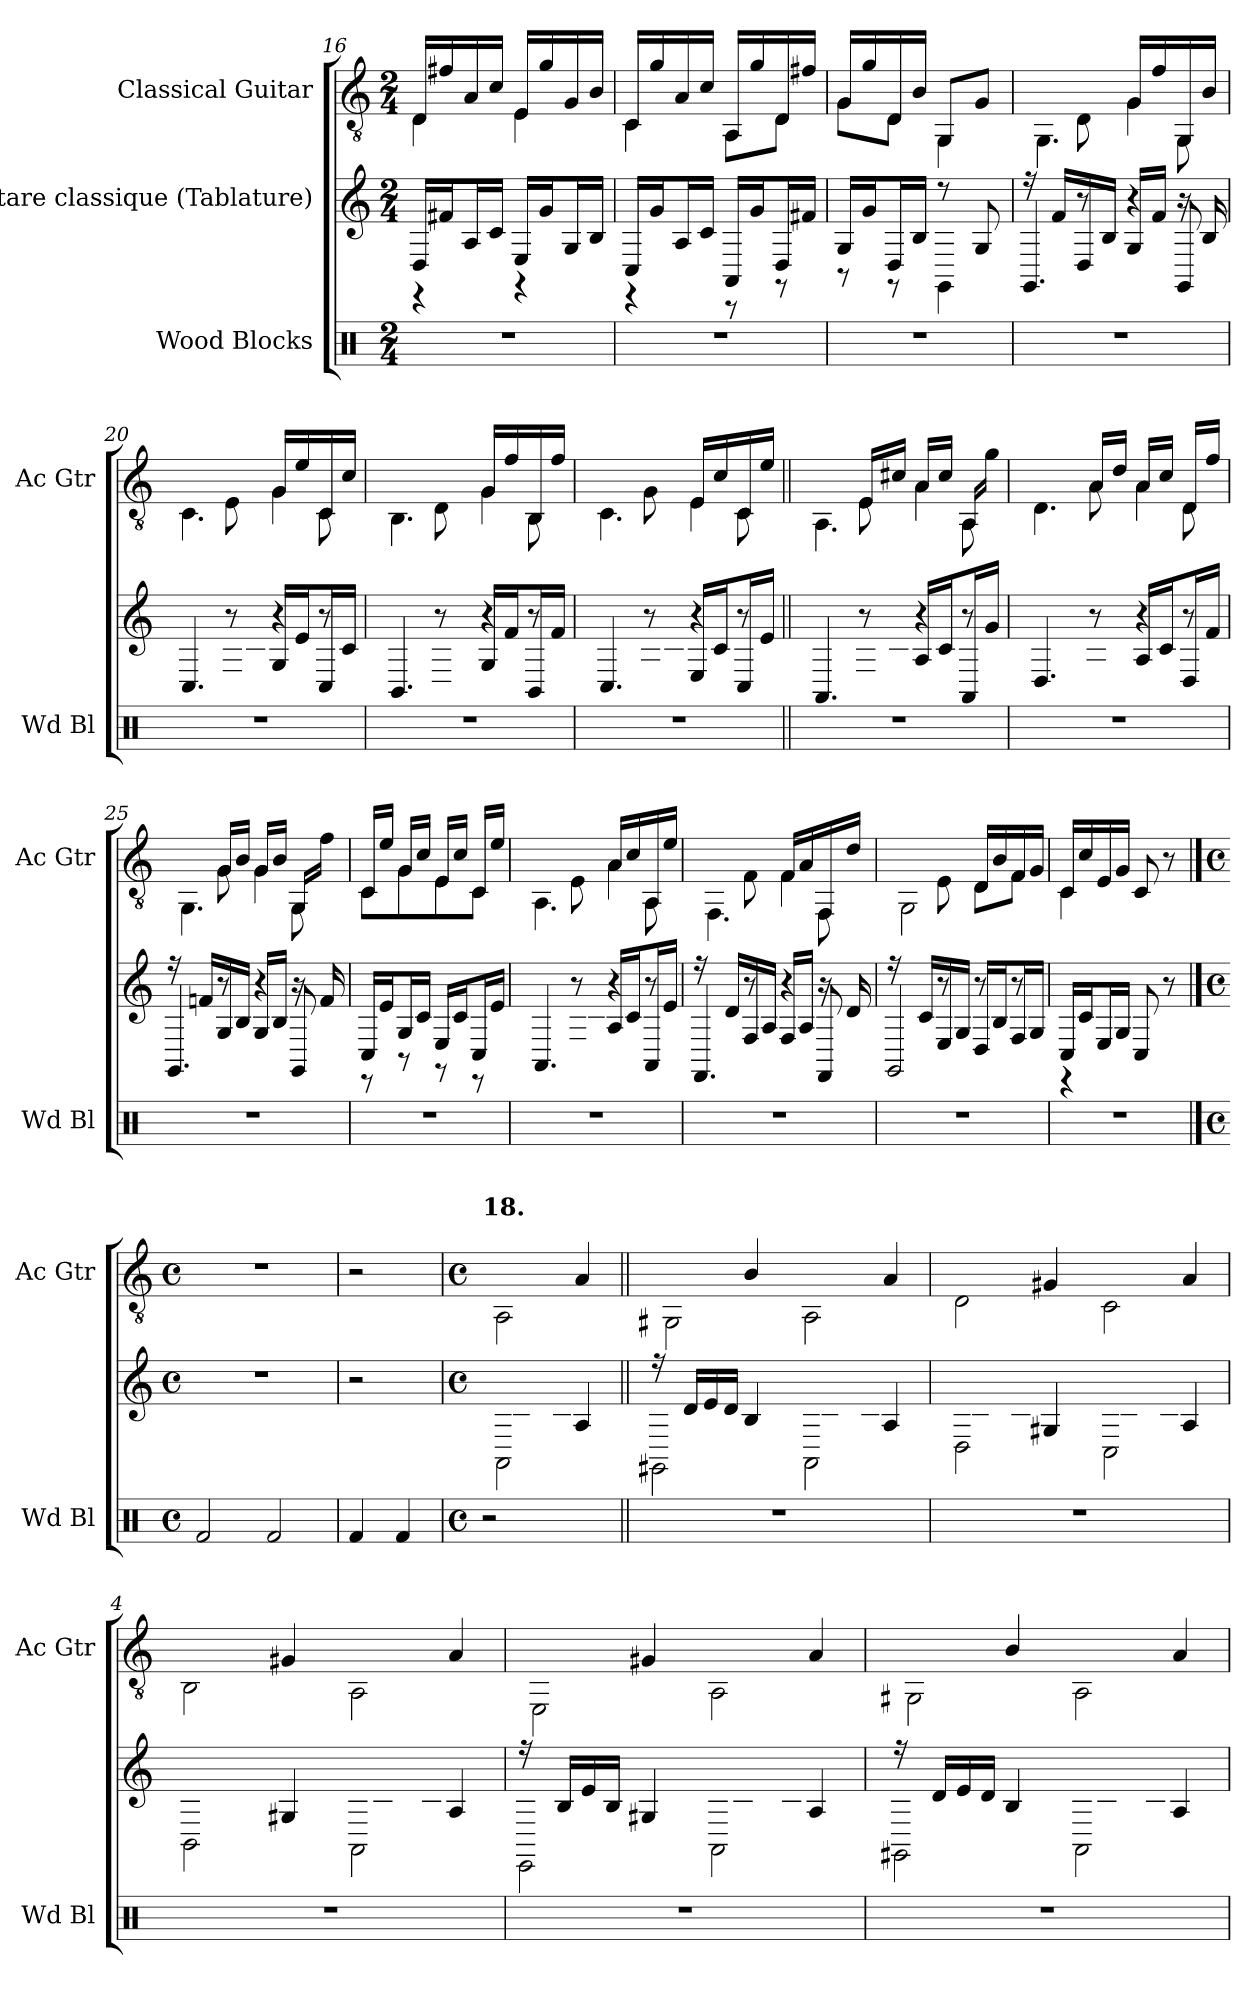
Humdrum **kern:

**kern	**kern	**kern
*part3	*part2	*part1
*staff3	*staff2	*staff1
*I"Wood Blocks	*I"Guitare classique (Tablature)	*I"Classical Guitar
*I'Wd Bl	*	*I'Ac Gtr
!!LO:LB:g=z
*clefX	*	*clefGv2
*k[]	*k[]	*k[]
*M2/4	*M2/4	*M2/4
=16	=16	=16
*	*^	*^
2r	16DLL	4r	16D/LL	4D\
.	16f#XJ	.	16f#X/	.
.	16A<L	.	16A</	.
.	16cJJ	.	16c/JJ	.
.	16ELL	4r	16E/LL	4E\
.	16gJ	.	16g/	.
.	16GL	.	16G/	.
.	16BJJ	.	16B/JJ	.
=17	=17	=17	=17	=17
2r	16C<LL	4r	16C</LL	4C\
.	16gJ	.	16g/	.
.	16AL	.	16A/	.
.	16cJJ	.	16c/JJ	.
.	16AALL	8r	16AA/LL	8AA\L
.	16gJ	.	16g/	.
.	16DL	8r	16D/	8D\J
.	16f#XJJ	.	16f#X/JJ	.
=18	=18	=18	=18	=18
2r	16GLL	8r	16G/LL	8G\L
.	16gJ	.	16g/	.
.	16DL	8r	16D/	8D\J
.	16BJJ	.	16B/JJ	.
.	8r	4GG<	8GG/L	4GG<\
.	8G	.	8G/J	.
=19	=19	=19	=19	=19
*	*	*^	*	*^
2r	16r	8ryy	4.GG<	16GG/LLyy	8ryy	4.GG<\
.	16fLL	.	.	16f/	.	.
.	16D	8r	.	16D/	8D\	.
.	16BJJ	.	.	16B/JJ	.	.
.	16GLL	4r	.	16G/LL	4G\	.
.	16fJJ	.	.	16f/	.	.
.	16r	.	8GG	16GG/	.	8GG\
.	16B	.	.	16B/JJ	.	.
=20	=20	=20	=20	=20	=20	=20
2r	16CLLyy	8ryy	4.C<	16C/LLyy	8ryy	4.C<\
.	16eJ	.	.	16e/	.	.
.	16EL	8r	.	16E/	8E\	.
.	16cJJ	.	.	16c/JJ	.	.
.	16GLL	4r	.	16G/LL	4G\	.
.	16eJ	.	.	16e/	.	.
.	16CL	.	8r	16C/	.	8C\
.	16cJJ	.	.	16c/JJ	.	.
!!LO:LB:g=z	!!	!!
=21	=21	=21	=21	=21	=21	=21
2r	16BBLLyy	8ryy	4.BB<	16BB/LLyy	8ryy	4.BB<\
.	16fJ	.	.	16f/	.	.
.	16DL	8r	.	16D/	8D\	.
.	16fJJ	.	.	16f/JJ	.	.
.	16GLL	4r	.	16G/LL	4G\	.
.	16fJ	.	.	16f/	.	.
.	16BBL	.	8r	16BB/	.	8BB\
.	16fJJ	.	.	16f/JJ	.	.
=22	=22	=22	=22	=22	=22	=22
2r	16CLLyy	8ryy	4.C	16C/LLyy	8ryy	4.C\
.	16eJ	.	.	16e/	.	.
.	16GL	8r	.	16G/	8G\	.
.	16cJJ	.	.	16c/JJ	.	.
.	16ELL	4r	.	16E/LL	4E\	.
.	16cJ	.	.	16c/	.	.
.	16CL	.	8r	16C/	.	8C\
.	16eJJ	.	.	16e/JJ	.	.
=23||	=23||	=23||	=23||	=23||	=23||	=23||
2r	16AALLyy	8ryy	4.AA	16AA/LLyy	8ryy	4.AA\
.	16gJ	.	.	16g>\JJ	.	.
.	16EL	8r	.	16E/LL	8E\	.
.	16c#XJJ	.	.	16c#X/JJ	.	.
.	16ALL	4r	.	16A/LL	4A\	.
.	16c#J	.	.	16c#/JJ	.	.
.	16AAL	.	8r	16AA/LL	.	8AA\
.	16gJJ	.	.	16g\JJ	.	.
=24	=24	=24	=24	=24	=24	=24
2r	16DLLyy	8ryy	4.D	16D/LLyy	8ryy	4.D\
.	16f#XJ	.	.	16f#X\JJ	.	.
.	16AL	8r	.	16A/LL	8A<\	.
.	16dJJ	.	.	16d/JJ	.	.
.	16ALL	4r	.	16A/LL	4A<\	.
.	16cJ	.	.	16c/JJ	.	.
.	16DL	.	8r	16D/LL	.	8D\
.	16f#JJ	.	.	16f#\JJ	.	.
=25	=25	=25	=25	=25	=25	=25
2r	16r	8ryy	4.GG	16GG/LLyy	8ryy	4.GG\
.	16fnLL	.	.	16fn\JJ	.	.
.	16G	8r	.	16G/LL	8G\	.
.	16BJJ	.	.	16B/JJ	.	.
.	16GLL	4r	.	16G/LL	4G\	.
.	16BJJ	.	.	16B/JJ	.	.
.	16r	.	8GG	16GG/LL	.	8GG\
.	16f	.	.	16f\JJ	.	.
*	*	*v	*v	*	*	*
*	*	*	*	*v	*v
!!LO:LB:g=z
=26	=26	=26	=26	=26
2r	16CLL	8r	16C/LL	8C<\L
.	16eJ	.	16e/JJ	.
.	16GL	8r	16G/LL	8G\
.	16cJJ	.	16c/JJ	.
.	16ELL	8r	16E/LL	8E\
.	16cJ	.	16c/JJ	.
.	16CL	8r	16C/LL	8C\J
.	16eJJ	.	16e/JJ	.
=27	=27	=27	=27	=27
*	*	*^	*	*^
2r	16AALLyy	8ryy	4.AA	16AA/LLyy	8ryy	4.AA\
.	16eJ	.	.	16e/	.	.
.	16EL	8r	.	16E/	8E<\	.
.	16cJJ	.	.	16c/JJ	.	.
.	16ALL	4r	.	16A/LL	4A<\	.
.	16cJ	.	.	16c/	.	.
.	16AAL	.	8r	16AA/	.	8AA\
.	16eJJ	.	.	16e/JJ	.	.
=28	=28	=28	=28	=28	=28	=28
2r	16r	8ryy	4.FF<	16FF/LLyy	8ryy	4.FF<\
.	16dLL	.	.	16d/	.	.
.	16F	8r	.	16F/	8F\	.
.	16AJJ	.	.	16A/JJ	.	.
.	16FLL	4r	.	16F/LL	4F\	.
.	16AJJ	.	.	16A/	.	.
.	16r	.	8FF	16FF/	.	8FF\
.	16d	.	.	16d/JJ	.	.
=29	=29	=29	=29	=29	=29	=29
2r	16r	8ryy	2GG<	16GG/LLyy	8ryy	2GG<\
.	16cLL	.	.	16c/	.	.
.	16E	8r	.	16E/	8E<\	.
.	16GJJ	.	.	16G/JJ	.	.
.	16DLL	8r	.	16D/LL	8D<\L	.
.	16BJ	.	.	16B/	.	.
.	16FL	8r	.	16F/	8F<\J	.
.	16GJJ	.	.	16G/JJ	.	.
*	*	*v	*v	*	*	*
*	*	*	*	*v	*v
=30	=30	=30	=30	=30
2r	16CLL	4r	16C/LL	4C<\
.	16cJ	.	16c/	.
.	16EL	.	16E/	.
.	16GJJ	.	16G/JJ	.
.	8C	4ryy	8C/	4ryy
.	8r	.	8r	.
*	*v	*v	*	*
*	*	*v	*v
!!LO:PB:g=z
==1	==1	==1
*stria1	*stria6	*
*M4/4	*M4/4	*M4/4
*met(c)	*met(c)	*met(c)
*	*	*MM120
2Rf/	1r	1r
2Rf/	.	.
=1X1	=1X1	=1X1
4Rf/	2r	2r
4Rf/	.	.
=2X	=2X	=2X
*M4/4	*M4/4	*M4/4
*met(c)	*met(c)	*met(c)
*	*	*MM120
*	*^	*^
!	!	!	!LO:TX:a:B:t=18.	!
2r	16AALLyy	2AA	16AA/LLyy	2AA\
.	16cJ	.	16c/	.
.	16eL	.	16e/	.
.	16cJJ	.	16c/JJ	.
.	4A	.	4A/	.
=2||	=2||	=2||	=2||	=2||
1r	16r	2GG#	16GG#X/LLyy	2GG#\
.	16dLL	.	16d/	.
.	16e	.	16e/	.
.	16dJJ	.	16d/JJ	.
.	4B	.	4B/	.
.	16AALLyy	2AA	16AA/LLyy	2AA\
.	16cJ	.	16c/	.
.	16eL	.	16e/	.
.	16cJJ	.	16c/JJ	.
.	4A	.	4A/	.
=3	=3	=3	=3	=3
1r	16DLLyy	2D	16D/LLyy	2D\
.	16BJ	.	16B/	.
.	16eL	.	16e/	.
.	16BJJ	.	16B/JJ	.
.	4G#X	.	4G#X/	.
.	16CLLyy	2C<	16C/LLyy	2C<\
.	16cJ	.	16c/	.
.	16eL	.	16e/	.
.	16cJJ	.	16c/JJ	.
.	4A	.	4A/	.
!!LO:LB:g=z	!!
=4	=4	=4	=4	=4
1r	16BBLLyy	2BB<	16BB/LLyy	2BB<\
.	16dJ	.	16d/	.
.	16eL	.	16e/	.
.	16dJJ	.	16d/JJ	.
.	4G#X	.	4G#X/	.
.	16AALLyy	2AA	16AA/LLyy	2AA\
.	16cJ	.	16c/	.
.	16eL	.	16e/	.
.	16cJJ	.	16c/JJ	.
.	4A	.	4A/	.
=5	=5	=5	=5	=5
1r	16r	2EE	16EE/LLyy	2EE\
.	16BLL	.	16B/	.
.	16e	.	16e/	.
.	16BJJ	.	16B/JJ	.
.	4G#X	.	4G#X/	.
.	16AALLyy	2AA	16AA/LLyy	2AA\
.	16cJ	.	16c/	.
.	16eL	.	16e/	.
.	16cJJ	.	16c/JJ	.
.	4A	.	4A/	.
=6	=6	=6	=6	=6
1r	16r	2GG#	16GG#X/LLyy	2GG#\
.	16dLL	.	16d/	.
.	16e	.	16e/	.
.	16dJJ	.	16d/JJ	.
.	4B	.	4B/	.
.	16AALLyy	2AA	16AA/LLyy	2AA\
.	16cJ	.	16c/	.
.	16eL	.	16e/	.
.	16cJJ	.	16c/JJ	.
.	4A	.	4A/	.
*	*v	*v	*	*
*	*	*v	*v
=	=	=
*-	*-	*-
